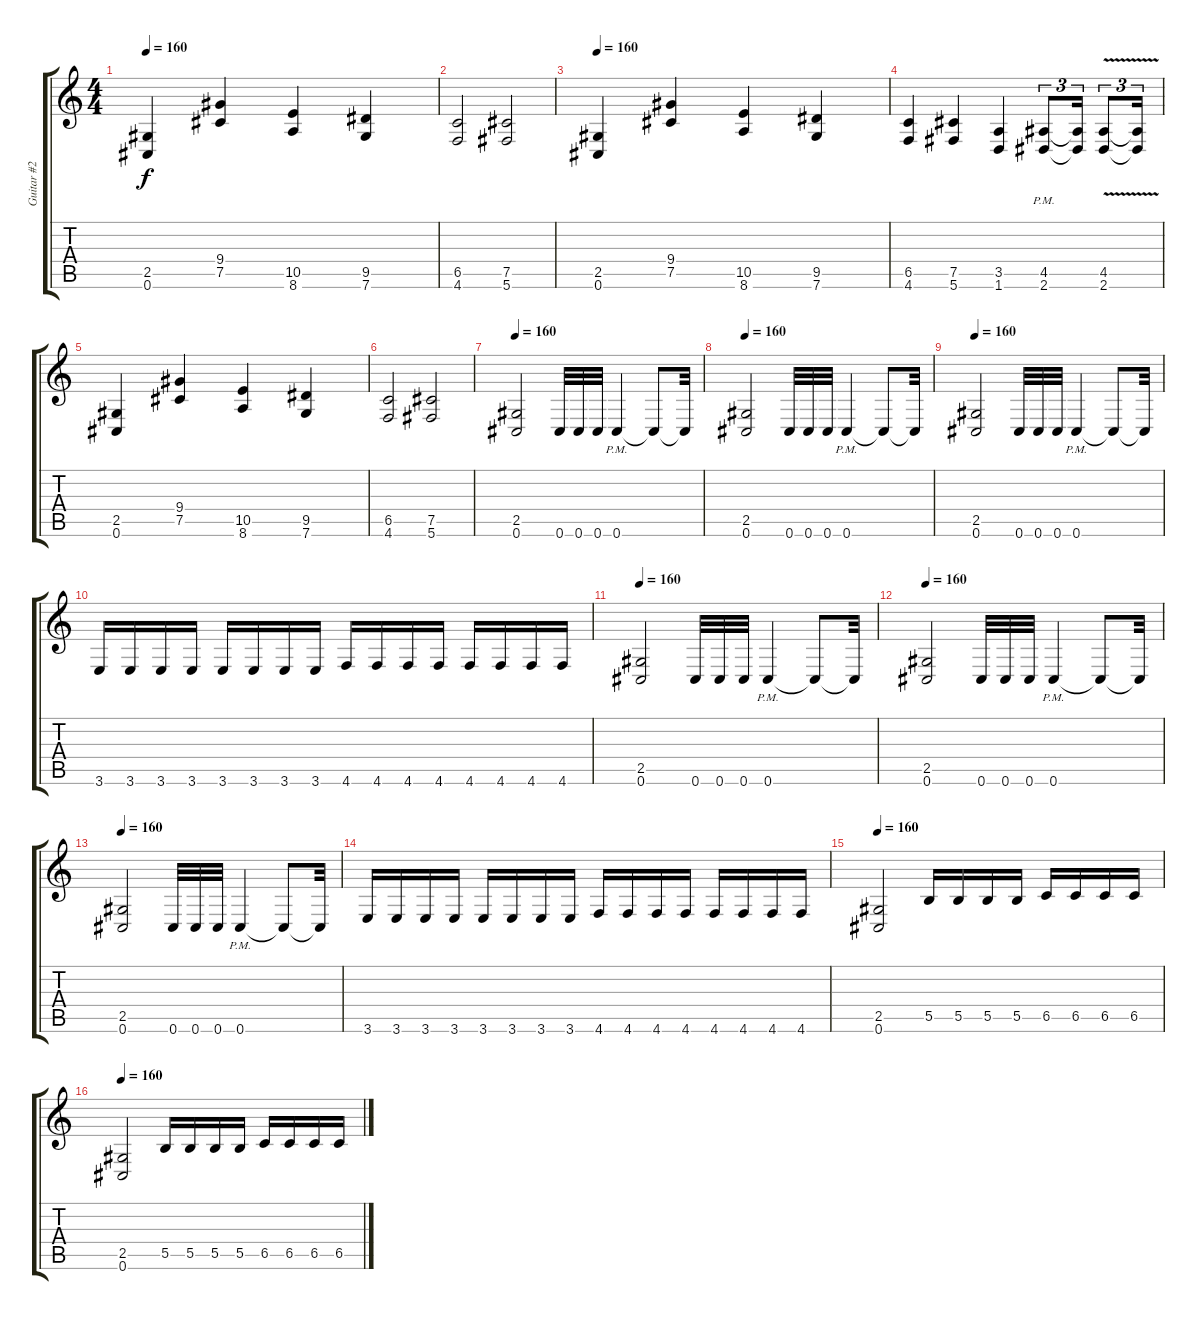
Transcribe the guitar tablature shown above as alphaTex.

\track ("Guitar #2" "Guitar #2") {instrument distortionguitar}
\staff {score tabs}
\tuning (Db4 Ab3 E3 B2 Gb2 Db2) {hide}
\ts (4 4)
\tempo 160
\clef g2
\ks c
(2.5 0.6).4{dy f} (9.4 7.5).4 (10.5 8.6).4 (9.5 7.6).4 |
(6.5 4.6).2 (7.5 5.6).2 |
\tempo 160
(2.5 0.6).4 (9.4 7.5).4 (10.5 8.6).4 (9.5 7.6).4 |
(6.5 4.6).4 (7.5 5.6).4 (3.5 1.6).4 (4.5{pm} 2.6).8{tu (3 2)} (4.5{t} 2.6{t}).16{tu (3 2)} (4.5{v} 2.6{v}).8{tu (3 2)} (4.5{t} 2.6{t}).16{tu (3 2)} |
(2.5 0.6).4 (9.4 7.5).4 (10.5 8.6).4 (9.5 7.6).4 |
(6.5 4.6).2 (7.5 5.6).2 |
\tempo 160
(2.5 0.6).2 0.6.32 0.6.32 0.6.32 0.6{pm}.4 0.6{t}.8 0.6{t}.32 |
\tempo 160
(2.5 0.6).2 0.6.32 0.6.32 0.6.32 0.6{pm}.4 0.6{t}.8 0.6{t}.32 |
\tempo 160
(2.5 0.6).2 0.6.32 0.6.32 0.6.32 0.6{pm}.4 0.6{t}.8 0.6{t}.32 |
3.6.16 3.6.16 3.6.16 3.6.16 3.6.16 3.6.16 3.6.16 3.6.16 4.6.16 4.6.16 4.6.16 4.6.16 4.6.16 4.6.16 4.6.16 4.6.16 |
\tempo 160
(2.5 0.6).2 0.6.32 0.6.32 0.6.32 0.6{pm}.4 0.6{t}.8 0.6{t}.32 |
\tempo 160
(2.5 0.6).2 0.6.32 0.6.32 0.6.32 0.6{pm}.4 0.6{t}.8 0.6{t}.32 |
\tempo 160
(2.5 0.6).2 0.6.32 0.6.32 0.6.32 0.6{pm}.4 0.6{t}.8 0.6{t}.32 |
3.6.16 3.6.16 3.6.16 3.6.16 3.6.16 3.6.16 3.6.16 3.6.16 4.6.16 4.6.16 4.6.16 4.6.16 4.6.16 4.6.16 4.6.16 4.6.16 |
\tempo 160
(2.5 0.6).2 5.5.16 5.5.16 5.5.16 5.5.16 6.5.16 6.5.16 6.5.16 6.5.16 |
\tempo 160
(2.5 0.6).2 5.5.16 5.5.16 5.5.16 5.5.16 6.5.16 6.5.16 6.5.16 6.5.16
